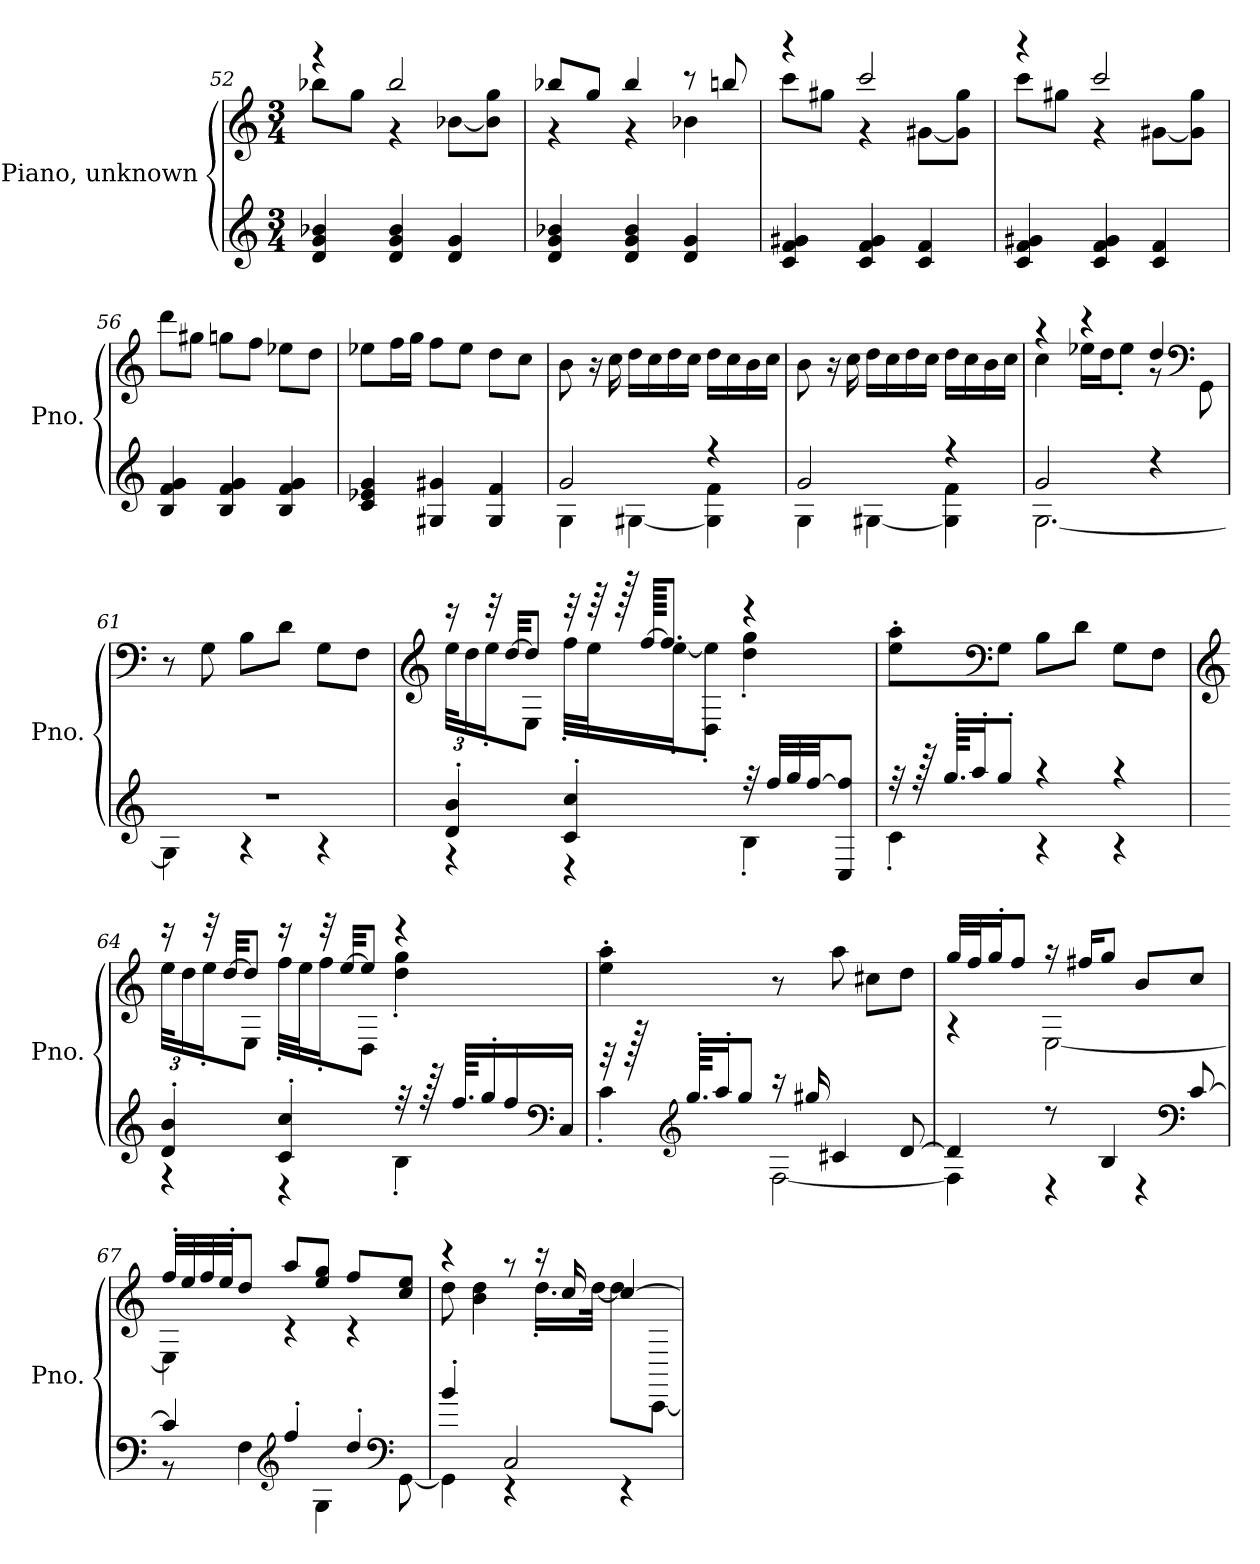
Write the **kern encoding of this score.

**kern	**kern
*part1	*part1
*staff2	*staff1
*I"Piano, unknown	*
*I'Pno.	*
*clefG2	*clefG2
*k[]	*k[]
*M3/4	*M3/4
=52	=52
*	*^
4d/ 4g/ 4b-X/	4r	8bb-X\L
.	.	8gg\J
4d/ 4g/ 4b-/	2bb-/	4r
4d/ 4g/	.	[8b-X\L
.	.	8b-\] 8gg\J
!!LO:PB:g=z	!!
=53	=53	=53
4d/ 4g/ 4b-X/	8bb-X/L	4r
.	8gg/J	.
4d/ 4g/ 4b-/	4bb-/	4r
4d/ 4g/	8r	4b-X\
.	8bbn/	.
=54	=54	=54
4c/ 4f/ 4g#X/	4r	8ccc\L
.	.	8gg#X\J
4c/ 4f/ 4g#/	2ccc/	4r
4c/ 4f/	.	[8g#X\L
.	.	8g#\] 8gg#\J
=55	=55	=55
4c/ 4f/ 4g#X/	4r	8ccc\L
.	.	8gg#X\J
4c/ 4f/ 4g#/	2ccc/	4r
4c/ 4f/	.	[8g#X\L
.	.	8g#\] 8gg#\J
*	*v	*v
=56	=56
4B/ 4f/ 4g/	8ddd\L
.	8gg#X\J
4B/ 4f/ 4g/	8ggn\L
.	8ff\J
4B/ 4f/ 4g/	8ee-X\L
.	8dd\J
=57	=57
4c/ 4e-X/ 4g/	8ee-X\L
.	16ff\L
.	16gg\JJ
4G#X/ 4g#X/	8ff\L
.	8ee-\J
4G#/ 4f/	8dd\L
.	8cc\J
!!LO:LB:g=z
=58	=58
*^	*
2g/	4G\	8b\
.	.	16r
.	.	16cc\
.	[4G#X\	16dd\LL
.	.	16cc\
.	.	16dd\
.	.	16cc\JJ
4r	4G#\] 4f\	16dd\LL
.	.	16cc\
.	.	16b\
.	.	16cc\JJ
=59	=59	=59
2g/	4G\	8b\
.	.	16r
.	.	16cc\
.	[4G#X\	16dd\LL
.	.	16cc\
.	.	16dd\
.	.	16cc\JJ
4r	4G#\] 4f\	16dd\LL
.	.	16cc\
.	.	16b\
.	.	16cc\JJ
=60	=60	=60
*	*	*^
2g/	[2.G\	4r	4cc\
.	.	4r	16ee-X\LL
.	.	.	16dd\J
.	.	.	8ee-'\J
4r	.	4dd/	8r
*	*	*clefF4	*
.	.	.	8GG\
*	*	*v	*v
=61	=61	=61
2.r	4G\]	8r
.	.	8G\
.	4r	8B\L
.	.	8d\J
.	4r	8G\L
.	.	8F\J
!!LO:LB:g=z
=62	=62	=62
*	*	*clefG2
*	*	*^
*	*	*	*Xbrackettup
4d/' 4b/'	4r	16r	48ee\KLL
.	.	.	24dd\
.	.	32r	16ee'\J
.	.	[32dd/KKL	.
.	.	8dd/J]	8E\J
4c/' 4cc/'	4r	32r	32ff'\LLL
.	.	64r	32ee\J
.	.	128r	.
.	.	[128ff/KKKKL	.
.	.	8.ff/J]	[16ee'\J
.	.	.	8D\' 8ee\]'J
32r	4B'\	4r	4dd\' 4gg\'
32ff/LLL	.	.	.
32gg/	.	.	.
[32ff/JJ	.	.	.
8C/ 8ff/]J	.	.	.
*	*	*v	*v
=63	=63	=63
32r	4c'\	8ee\' 8aa\'L
128r	.	.
64.gg'/KKLL	.	.
16aa'/J	.	.
*	*	*clefF4
8gg'/J	.	8G\J
4r	4r	8B\L
.	.	8d\J
4r	4r	8G\L
.	.	8F\J
!!LO:LB:g=z
=64	=64	=64
*	*	*clefG2
*	*	*^
4d/' 4b/'	4r	16r	48ee\KLL
.	.	.	24dd\
.	.	32r	16ee'\J
.	.	[32dd/KKL	.
.	.	8dd/J]	8E\J
4c/' 4cc/'	4r	16r	32ff'\LLL
.	.	.	32ee\J
.	.	32r	16ff'\J
.	.	[32ee/KKL	.
.	.	8ee/J]	8D\J
32r	4B'\	4r	4dd\' 4gg\'
128r	.	.	.
64.ff/KKLL	.	.	.
16gg'/	.	.	.
16ff/	.	.	.
*clefF4	*	*	*
16C/JJ	.	.	.
*	*	*v	*v
=65	=65	=65
32r	4c'\	4ee\' 4aa\'
128r	.	.
*clefG2	*	*
64.gg'/KKLL	.	.
16aa'/J	.	.
8gg/J	.	.
16r	[2F\	8r
16gg#X/	.	.
4c#X/	.	8aa\
.	.	8cc#X\L
[8d/	.	8dd\J
!!LO:LB:g=z
=66	=66	=66
*	*	*^
4d/]	4F\]	32gg/LLL	4r
.	.	32ff/J	.
.	.	16gg'/J	.
.	.	8ff/J	.
8r	4r	16r	[2E\
.	.	16ff#X/KL	.
4B/	.	8gg/J	.
.	4r	8b/L	.
*clefF4	*	*	*
[8c/	.	8cc/J	.
=67	=67	=67	=67
4c/]	8r	32ff'/LLL	4E\]
.	.	32ee/	.
.	.	32ff/	.
.	.	32ee'/JJ	.
.	4F\	8dd/J	.
*clefG2	*	*	*
4ff'/	.	8aa/L	4r
.	4G\	8ee/ 8gg/J	.
4dd'/	.	8ff/L	4r
*clefF4	*	*	*
.	[8GG\	8cc/ 8ee/J	.
=68	=68	=68	=68
4b'/	4GG\]	4r	8dd\
.	.	.	4b\ 4dd\
2C/	4r	8r	.
.	.	16r	16.dd'\LL
.	.	16cc/	.
.	.	.	[32dd\JJk
.	4r	[4cc/	8dd\L]
.	.	.	[8CC\J
*v	*v	*	*
*	*v	*v
=	=
*-	*-
